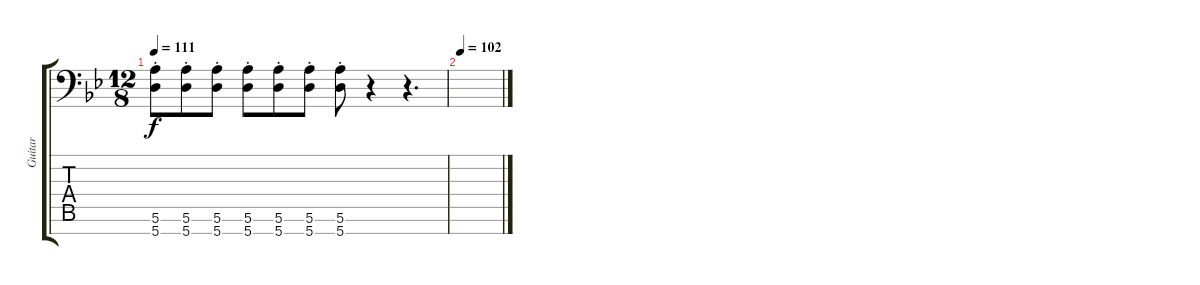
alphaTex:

\track ("Guitar" "Guitar") {instrument distortionguitar}
\staff {score tabs}
\tuning (E4 B3 G3 D3 A2 E2 A1) {hide}
\ts (12 8)
\tempo 111
\clef f4
\ks gminor
(5.6{st} 5.7{st}).8{dy f} (5.6{st} 5.7{st}).8 (5.6{st} 5.7{st}).8 (5.6{st} 5.7{st}).8 (5.6{st} 5.7{st}).8 (5.6{st} 5.7{st}).8 (5.6{st} 5.7{st}).8 r.4 r.4{d} |
\tempo 102
